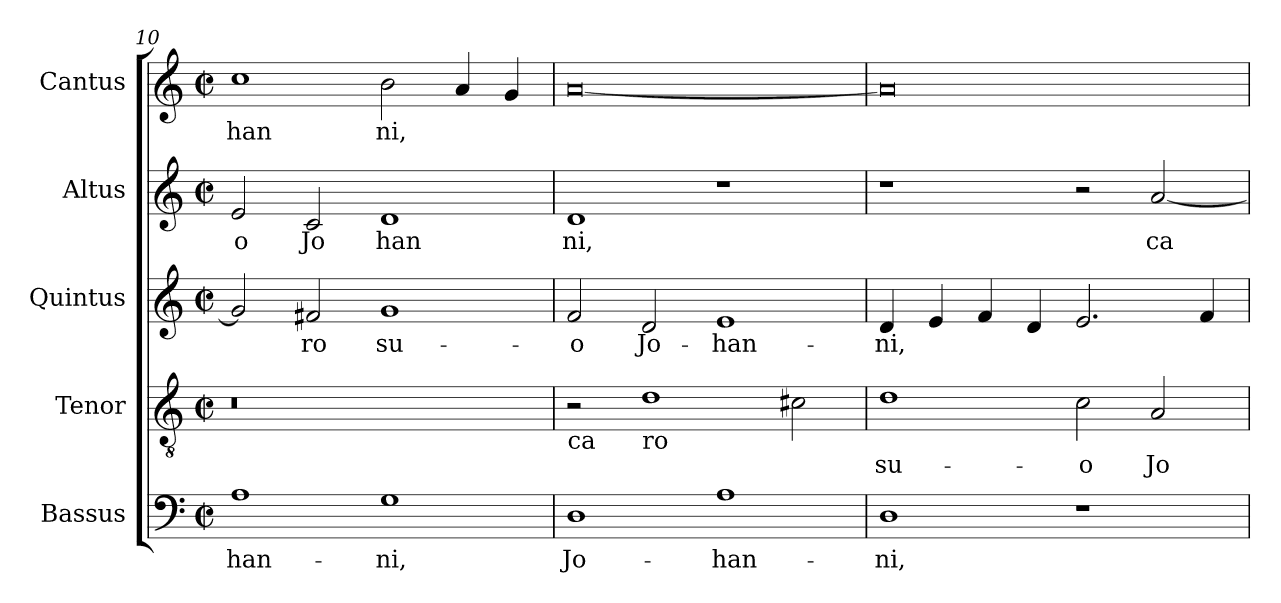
**kern	**text	**kern	**text	**kern	**text	**kern	**text	**kern	**text
*part5	*part5	*part4	*part4	*part3	*part3	*part2	*part2	*part1	*part1
*staff5	*staff5	*staff4	*staff4	*staff3	*staff3	*staff2	*staff2	*staff1	*staff1
*I"Bassus	*	*I"Tenor	*	*I"Quintus	*	*I"Altus	*	*I"Cantus	*
*clefF4	*	*clefGv2	*	*clefG2	*	*clefG2	*	*clefG2	*
*M2/2	*	*M2/2	*	*M2/2	*	*M2/2	*	*M2/2	*
*met(c|)	*	*met(c|)	*	*met(c|)	*	*met(c|)	*	*met(c|)	*
=10	=10	=10	=10	=10	=10	=10	=10	=10	=10
!	!LO:LY:b:cj	!	!	!	!	!	!LO:LY:b:cj	!	!LO:LY:b:cj
1A	-han-	0r	.	2g/]	.	2e/	o	1cc	han
!	!	!	!	!	!LO:LY:b:cj	!	!LO:LY:b:cj	!	!
.	.	.	.	2f#/	-ro	2c/	Jo	.	.
!	!LO:LY:b:cj	!	!	!	!LO:LY:b:cj	!	!LO:LY:b:cj	!	!LO:LY:b:cj
1G	-ni,	.	.	1g	su-	1d	han	2b\	ni,
.	.	.	.	.	.	.	.	4a/	.
.	.	.	.	.	.	.	.	4g/	.
=11	=11	=11	=11	=11	=11	=11	=11	=11	=11
!	!	!LO:TX:b:t=ca	!	!	!	!	!	!	!
!	!LO:LY:b:cj	!	!	!	!LO:LY:b:cj	!	!LO:LY:b:cj	!	!
1D	Jo-	2r	.	2f/	-o	1d	ni,	[>0a	.
!	!	!LO:TX:b:t=ro	!	!	!	!	!	!	!
!	!	!	!	!	!LO:LY:b:cj	!	!	!	!
.	.	1d	.	2d/	Jo-	.	.	.	.
!	!LO:LY:b:cj	!	!	!	!LO:LY:b:cj	!	!	!	!
1A	-han-	.	.	1e	-han-	1r	.	.	.
.	.	2c#X\	.	.	.	.	.	.	.
!!LO:LB:g=z
=12	=12	=12	=12	=12	=12	=12	=12	=12	=12
!	!LO:LY:b:cj	!	!LO:LY:b:cj	!	!LO:LY:b	!	!	!	!
1D	-ni,	1d	su-	4d/	-ni,	1r	.	0a]	.
.	.	.	.	4e/	.	.	.	.	.
.	.	.	.	4f/	.	.	.	.	.
.	.	.	.	4d/	.	.	.	.	.
!	!	!	!LO:LY:b:cj	!	!	!	!	!	!
1r	.	2c\	-o	2.e/	.	2r	.	.	.
!	!	!	!LO:LY:b:cj	!	!	!	!LO:LY:b:cj	!	!
.	.	2A/	Jo-	.	.	[<2a/	ca-	.	.
.	.	.	.	4f/	.	.	.	.	.
=	=	=	=	=	=	=	=	=	=
*-	*-	*-	*-	*-	*-	*-	*-	*-	*-
